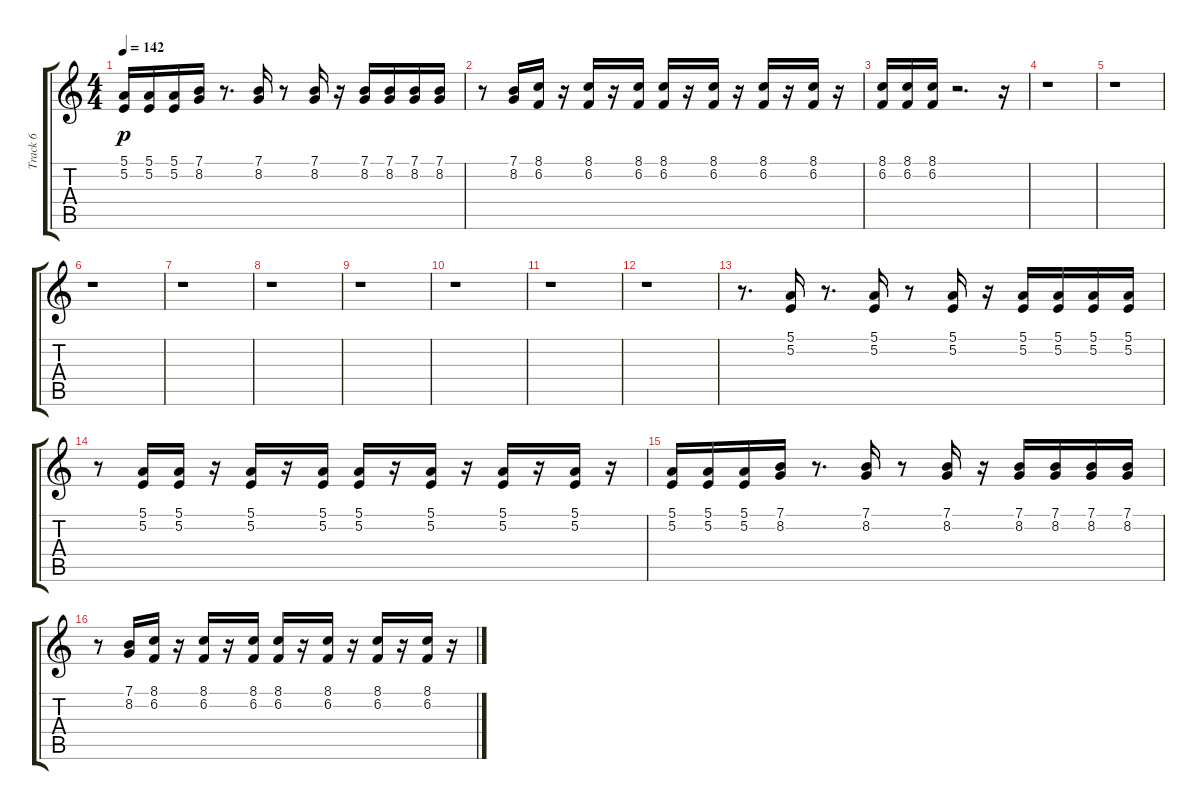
\track ("Track 6" "Track 6") {instrument lead2sawtooth}
\staff {score tabs}
\tuning (E4 B3 G3 D3 A2 E2) {hide}
\ts (4 4)
\tempo 142
\clef g2
\ks c
(5.1 5.2).16{dy p} (5.1 5.2).16 (5.1 5.2).16 (7.1 8.2).16 r.8{d} (7.1 8.2).16 r.8 (7.1 8.2).16 r.16 (7.1 8.2).16 (7.1 8.2).16 (7.1 8.2).16 (7.1 8.2).16 |
r.8 (7.1 8.2).16 (8.1 6.2).16 r.16 (8.1 6.2).16 r.16 (8.1 6.2).16 (8.1 6.2).16 r.16 (8.1 6.2).16 r.16 (8.1 6.2).16 r.16 (8.1 6.2).16 r.16 |
(8.1 6.2).16 (8.1 6.2).16 (8.1 6.2).16 r.2{d} r.16 |
r.1 |
r.1 |
r.1 |
r.1 |
r.1 |
r.1 |
r.1 |
r.1 |
r.1 |
r.8{d} (5.1 5.2).16 r.8{d} (5.1 5.2).16 r.8 (5.1 5.2).16 r.16 (5.1 5.2).16 (5.1 5.2).16 (5.1 5.2).16 (5.1 5.2).16 |
r.8 (5.1 5.2).16 (5.1 5.2).16 r.16 (5.1 5.2).16 r.16 (5.1 5.2).16 (5.1 5.2).16 r.16 (5.1 5.2).16 r.16 (5.1 5.2).16 r.16 (5.1 5.2).16 r.16 |
(5.1 5.2).16 (5.1 5.2).16 (5.1 5.2).16 (7.1 8.2).16 r.8{d} (7.1 8.2).16 r.8 (7.1 8.2).16 r.16 (7.1 8.2).16 (7.1 8.2).16 (7.1 8.2).16 (7.1 8.2).16 |
r.8 (7.1 8.2).16 (8.1 6.2).16 r.16 (8.1 6.2).16 r.16 (8.1 6.2).16 (8.1 6.2).16 r.16 (8.1 6.2).16 r.16 (8.1 6.2).16 r.16 (8.1 6.2).16 r.16
